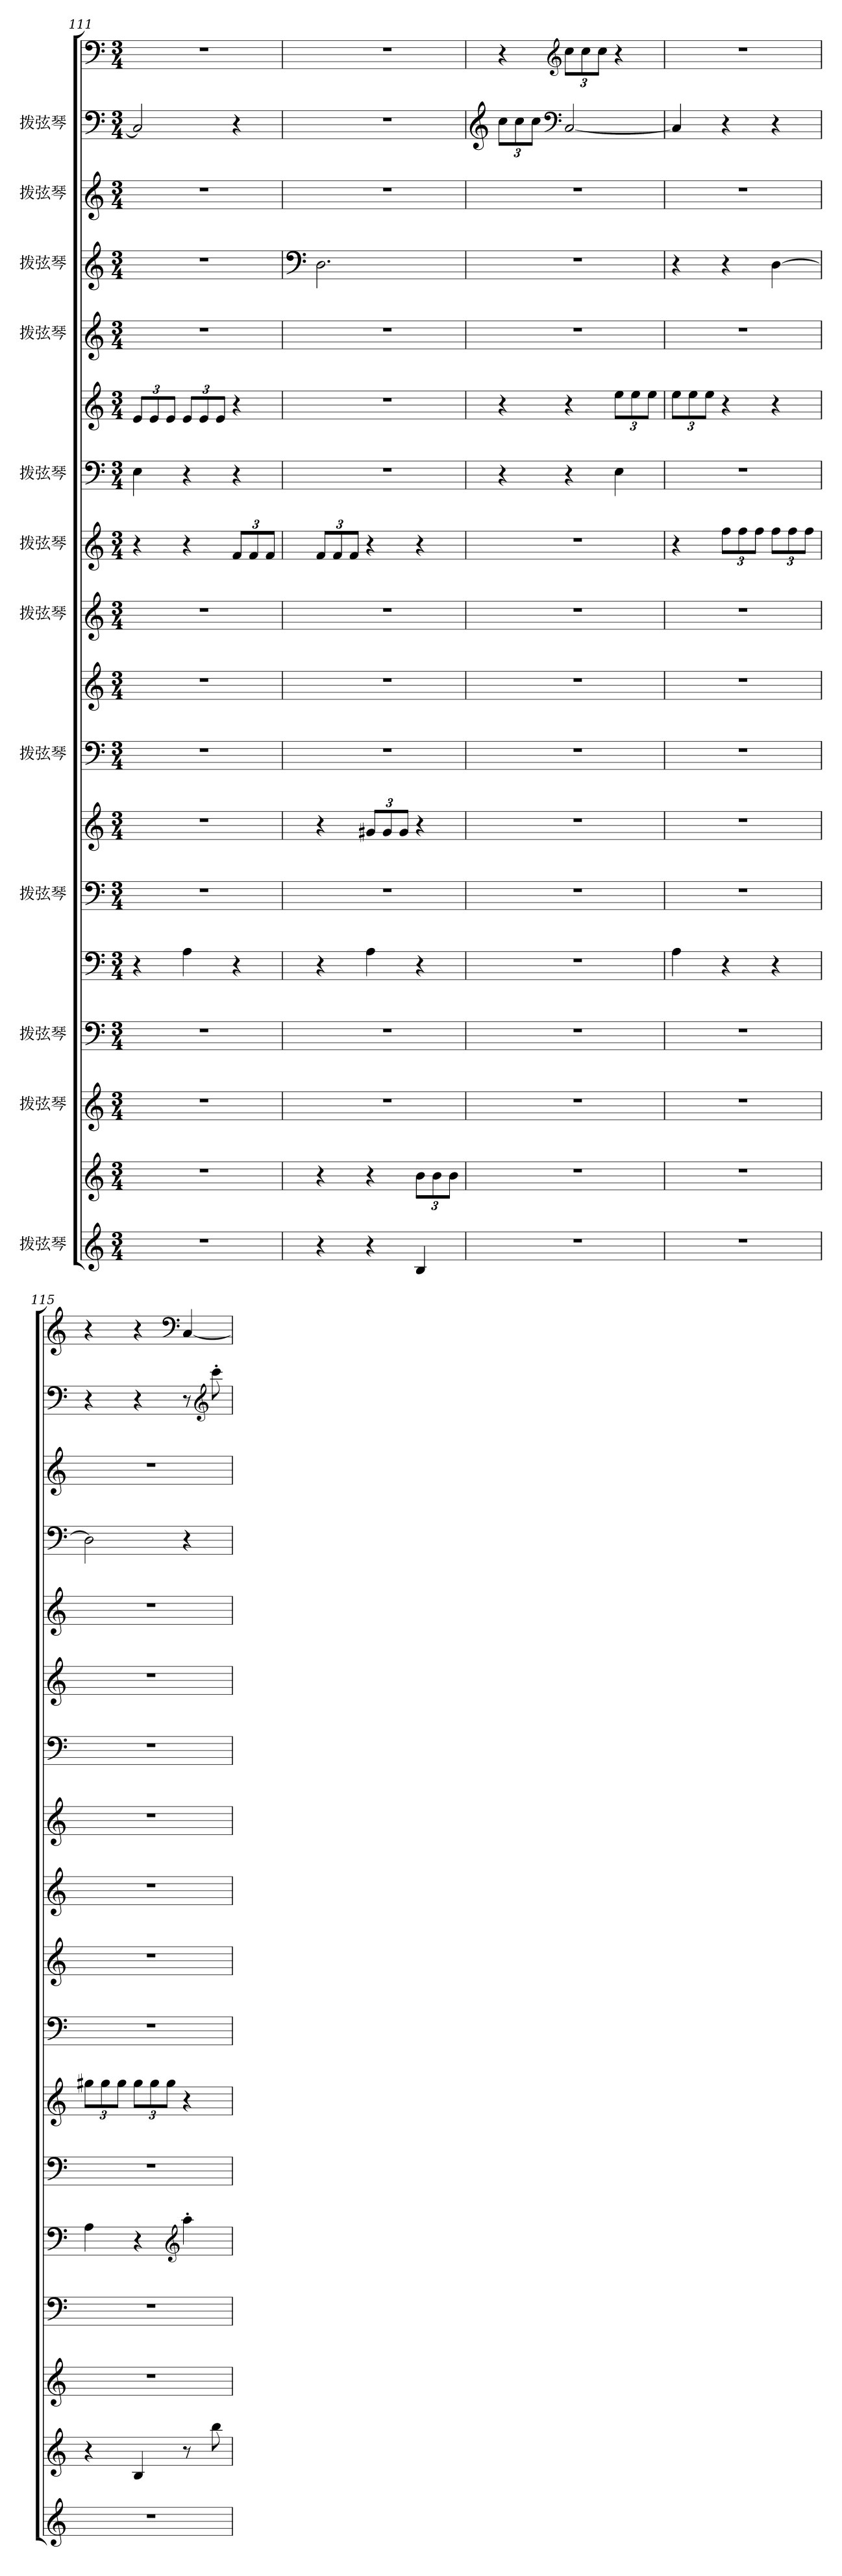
**kern	**kern	**kern	**kern	**kern	**kern	**kern	**kern	**kern	**kern	**kern	**kern	**kern	**kern	**kern	**kern	**kern	**kern
*part12	*part12	*part11	*part10	*part10	*part9	*part9	*part8	*part8	*part7	*part6	*part5	*part5	*part4	*part3	*part2	*part1	*part1
*staff18	*staff17	*staff16	*staff15	*staff14	*staff13	*staff12	*staff11	*staff10	*staff9	*staff8	*staff7	*staff6	*staff5	*staff4	*staff3	*staff2	*staff1
*I"拨弦琴	*	*I"拨弦琴	*I"拨弦琴	*	*I"拨弦琴	*	*I"拨弦琴	*	*I"拨弦琴	*I"拨弦琴	*I"拨弦琴	*	*I"拨弦琴	*I"拨弦琴	*I"拨弦琴	*I"拨弦琴	*
!!LO:PB:g=z
*clefG2	*clefG2	*clefG2	*clefF4	*clefF4	*clefF4	*clefG2	*clefF4	*clefG2	*clefG2	*clefG2	*clefF4	*clefG2	*clefG2	*clefG2	*clefG2	*clefF4	*clefF4
*k[]	*k[]	*k[]	*k[]	*k[]	*k[]	*k[]	*k[]	*k[]	*k[]	*k[]	*k[]	*k[]	*k[]	*k[]	*k[]	*k[]	*k[]
*M3/4	*M3/4	*M3/4	*M3/4	*M3/4	*M3/4	*M3/4	*M3/4	*M3/4	*M3/4	*M3/4	*M3/4	*M3/4	*M3/4	*M3/4	*M3/4	*M3/4	*M3/4
*	*	*	*	*	*	*	*	*	*	*	*	*Xbrackettup	*	*	*	*	*
=111	=111	=111	=111	=111	=111	=111	=111	=111	=111	=111	=111	=111	=111	=111	=111	=111	=111
2.r	2.r	2.r	2.r	4r	2.r	2.r	2.r	2.r	2.r	4r	4E\	12e/L	2.r	2.r	2.r	2C/]	2.r
.	.	.	.	.	.	.	.	.	.	.	.	12e/	.	.	.	.	.
.	.	.	.	.	.	.	.	.	.	.	.	12e/J	.	.	.	.	.
.	.	.	.	4A\	.	.	.	.	.	4r	4r	12e/L	.	.	.	.	.
.	.	.	.	.	.	.	.	.	.	.	.	12e/	.	.	.	.	.
.	.	.	.	.	.	.	.	.	.	.	.	12e/J	.	.	.	.	.
*	*	*	*	*	*	*	*	*	*	*Xbrackettup	*	*	*	*	*	*	*
.	.	.	.	4r	.	.	.	.	.	12f/L	4r	4r	.	.	.	4r	.
.	.	.	.	.	.	.	.	.	.	12f/	.	.	.	.	.	.	.
.	.	.	.	.	.	.	.	.	.	12f/J	.	.	.	.	.	.	.
=112	=112	=112	=112	=112	=112	=112	=112	=112	=112	=112	=112	=112	=112	=112	=112	=112	=112
*	*	*	*	*	*	*	*	*	*	*	*	*	*	*clefF4	*	*	*
4r	4r	2.r	2.r	4r	2.r	4r	2.r	2.r	2.r	12f/L	2.r	2.r	2.r	2.D\	2.r	2.r	2.r
.	.	.	.	.	.	.	.	.	.	12f/	.	.	.	.	.	.	.
.	.	.	.	.	.	.	.	.	.	12f/J	.	.	.	.	.	.	.
*	*	*	*	*	*	*Xbrackettup	*	*	*	*	*	*	*	*	*	*	*
4r	4r	.	.	4A\	.	12g#X/L	.	.	.	4r	.	.	.	.	.	.	.
.	.	.	.	.	.	12g#/	.	.	.	.	.	.	.	.	.	.	.
.	.	.	.	.	.	12g#/J	.	.	.	.	.	.	.	.	.	.	.
*	*Xbrackettup	*	*	*	*	*	*	*	*	*	*	*	*	*	*	*	*
4B/	12b\L	.	.	4r	.	4r	.	.	.	4r	.	.	.	.	.	.	.
.	12b\	.	.	.	.	.	.	.	.	.	.	.	.	.	.	.	.
.	12b\J	.	.	.	.	.	.	.	.	.	.	.	.	.	.	.	.
=113	=113	=113	=113	=113	=113	=113	=113	=113	=113	=113	=113	=113	=113	=113	=113	=113	=113
*	*	*	*	*	*	*	*	*	*	*	*	*	*	*	*	*clefG2	*
*	*	*	*	*	*	*	*	*	*	*	*	*	*	*	*	*Xbrackettup	*
2.r	2.r	2.r	2.r	2.r	2.r	2.r	2.r	2.r	2.r	2.r	4r	4r	2.r	2.r	2.r	12cc\L	4r
.	.	.	.	.	.	.	.	.	.	.	.	.	.	.	.	12cc\	.
.	.	.	.	.	.	.	.	.	.	.	.	.	.	.	.	12cc\J	.
*	*	*	*	*	*	*	*	*	*	*	*	*	*	*	*	*clefF4	*clefG2
*	*	*	*	*	*	*	*	*	*	*	*	*	*	*	*	*	*Xbrackettup
.	.	.	.	.	.	.	.	.	.	.	4r	4r	.	.	.	[2C/	12cc\L
.	.	.	.	.	.	.	.	.	.	.	.	.	.	.	.	.	12cc\
.	.	.	.	.	.	.	.	.	.	.	.	.	.	.	.	.	12cc\J
.	.	.	.	.	.	.	.	.	.	.	4E\	12ee\L	.	.	.	.	4r
.	.	.	.	.	.	.	.	.	.	.	.	12ee\	.	.	.	.	.
.	.	.	.	.	.	.	.	.	.	.	.	12ee\J	.	.	.	.	.
=114	=114	=114	=114	=114	=114	=114	=114	=114	=114	=114	=114	=114	=114	=114	=114	=114	=114
2.r	2.r	2.r	2.r	4A\	2.r	2.r	2.r	2.r	2.r	4r	2.r	12ee\L	2.r	4r	2.r	4C/]	2.r
.	.	.	.	.	.	.	.	.	.	.	.	12ee\	.	.	.	.	.
.	.	.	.	.	.	.	.	.	.	.	.	12ee\J	.	.	.	.	.
.	.	.	.	4r	.	.	.	.	.	12ff\L	.	4r	.	4r	.	4r	.
.	.	.	.	.	.	.	.	.	.	12ff\	.	.	.	.	.	.	.
.	.	.	.	.	.	.	.	.	.	12ff\J	.	.	.	.	.	.	.
.	.	.	.	4r	.	.	.	.	.	12ff\L	.	4r	.	[4D\	.	4r	.
.	.	.	.	.	.	.	.	.	.	12ff\	.	.	.	.	.	.	.
.	.	.	.	.	.	.	.	.	.	12ff\J	.	.	.	.	.	.	.
!!LO:PB:g=z
=115	=115	=115	=115	=115	=115	=115	=115	=115	=115	=115	=115	=115	=115	=115	=115	=115	=115
2.r	4r	2.r	2.r	4A\	2.r	12gg#X\L	2.r	2.r	2.r	2.r	2.r	2.r	2.r	2D\]	2.r	4r	4r
.	.	.	.	.	.	12gg#\	.	.	.	.	.	.	.	.	.	.	.
.	.	.	.	.	.	12gg#\J	.	.	.	.	.	.	.	.	.	.	.
.	4B/	.	.	4r	.	12gg#\L	.	.	.	.	.	.	.	.	.	4r	4r
.	.	.	.	.	.	12gg#\	.	.	.	.	.	.	.	.	.	.	.
.	.	.	.	.	.	12gg#\J	.	.	.	.	.	.	.	.	.	.	.
*	*	*	*	*clefG2	*	*	*	*	*	*	*	*	*	*	*	*	*clefF4
.	8r	.	.	4aa'\	.	4r	.	.	.	.	.	.	.	4r	.	8r	[4C/
*	*	*	*	*	*	*	*	*	*	*	*	*	*	*	*	*clefG2	*
.	8bb\	.	.	.	.	.	.	.	.	.	.	.	.	.	.	8ccc'\	.
=	=	=	=	=	=	=	=	=	=	=	=	=	=	=	=	=	=
*-	*-	*-	*-	*-	*-	*-	*-	*-	*-	*-	*-	*-	*-	*-	*-	*-	*-
